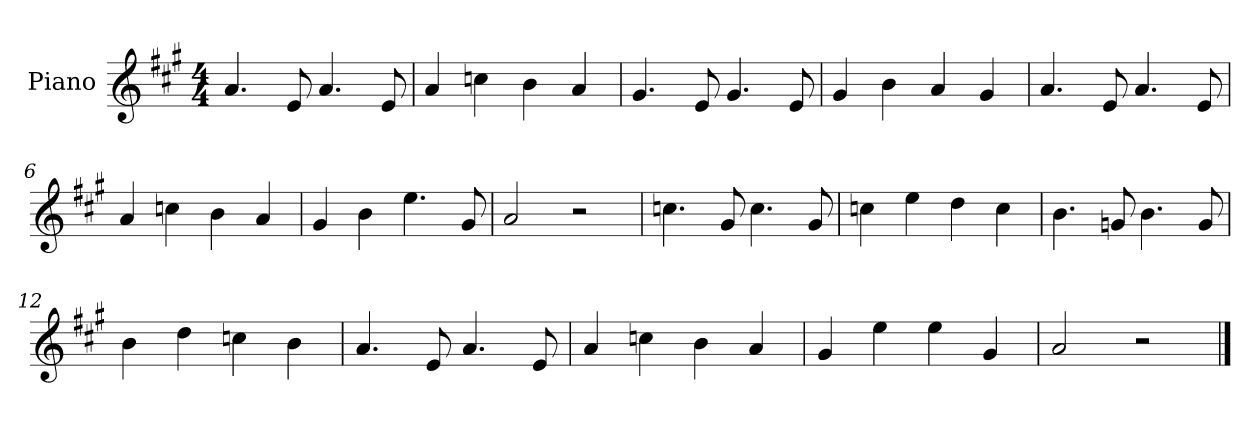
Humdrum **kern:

**kern
*part1
*staff1
*I"Piano
*I'P-no
*clefG2
*k[f#c#g#]
*M4/4
*MM90
=1
4.a/
8e/
4.a/
8e/
=2
4a/
4ccn\
4b\
4a/
=3
4.g#/
8e/
4.g#/
8e/
=4
4g#/
4b\
4a/
4g#/
=5
4.a/
8e/
4.a/
8e/
=6
4a/
4ccn\
4b\
4a/
!!LO:LB:g=z
=7
4g#/
4b\
4.ee\
8g#/
=8
2a/
2r
=9
4.ccn\
8g#/
4.cc\
8g#/
=10
4ccn\
4ee\
4dd\
4cc\
=11
4.b\
8gn/
4.b\
8g/
=12
4b\
4dd\
4ccn\
4b\
=13
4.a/
8e/
4.a/
8e/
!!LO:LB:g=z
=14
4a/
4ccn\
4b\
4a/
=15
4g#/
4ee\
4ee\
4g#/
=16
2a/
2r
==
*-
